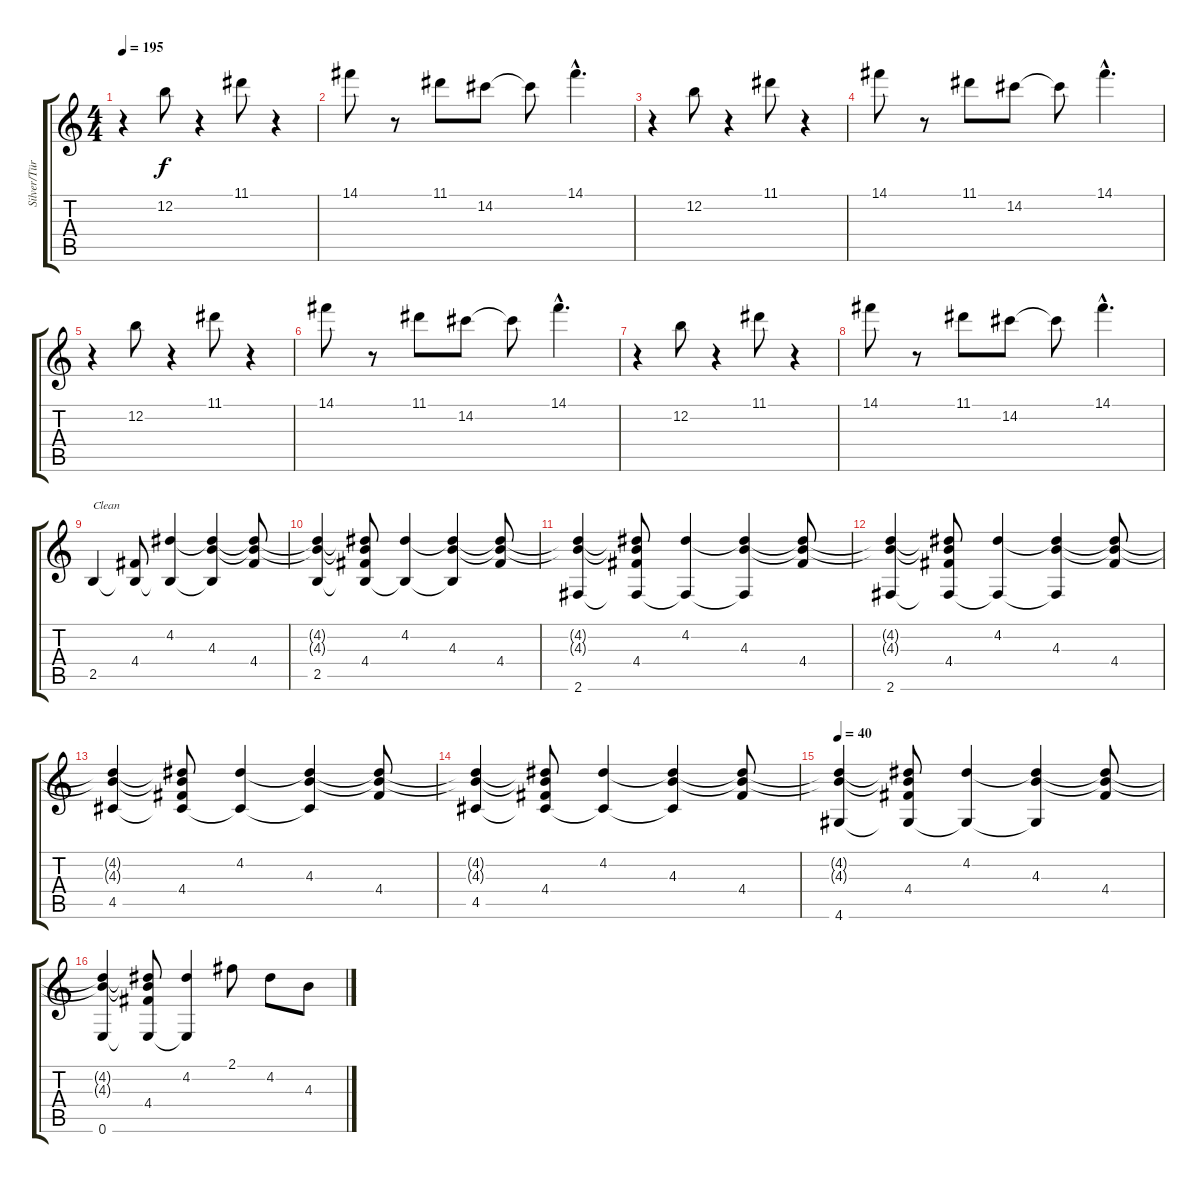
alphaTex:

\track ("Silver/Türk" "Silver/Tür") {instrument electricguitarclean}
\staff {score tabs}
\tuning (E4 B3 G3 D3 A2 E2) {hide}
\ts (4 4)
\tempo 195
\clef g2
\ks c
r.4{dy f} 12.2.8 r.4 11.1.8 r.4 |
14.1.8 r.8 11.1.8 14.2.8 14.2{t}.8 14.1{hac}.4{d} |
r.4 12.2.8 r.4 11.1.8 r.4 |
14.1.8 r.8 11.1.8 14.2.8 14.2{t}.8 14.1{hac}.4{d} |
r.4 12.2.8 r.4 11.1.8 r.4 |
14.1.8 r.8 11.1.8 14.2.8 14.2{t}.8 14.1{hac}.4{d} |
r.4 12.2.8 r.4 11.1.8 r.4 |
14.1.8 r.8 11.1.8 14.2.8 14.2{t}.8 14.1{hac}.4{d} |
2.5.4{txt "Clean" instrument electricguitarclean} (4.4 2.5{t}).8 (4.2 2.5{t}).4 (4.2{t} 4.3 2.5{t}).4 (4.2{t} 4.3{t} 4.4).8 |
(4.2{t} 4.3{t} 2.5).4 (4.2{t} 4.3{t} 4.4 2.5{t}).8 (4.2 2.5{t}).4 (4.2{t} 4.3 2.5{t}).4 (4.2{t} 4.3{t} 4.4).8 |
(4.2{t} 4.3{t} 2.6).4 (4.2{t} 4.3{t} 4.4 2.6{t}).8 (4.2 2.6{t}).4 (4.2{t} 4.3 2.6{t}).4 (4.2{t} 4.3{t} 4.4).8 |
(4.2{t} 4.3{t} 2.6).4 (4.2{t} 4.3{t} 4.4 2.6{t}).8 (4.2 2.6{t}).4 (4.2{t} 4.3 2.6{t}).4 (4.2{t} 4.3{t} 4.4).8 |
(4.2{t} 4.3{t} 4.5).4 (4.2{t} 4.3{t} 4.4 4.5{t}).8 (4.2 4.5{t}).4 (4.2{t} 4.3 4.5{t}).4 (4.2{t} 4.3{t} 4.4).8 |
(4.2{t} 4.3{t} 4.5).4 (4.2{t} 4.3{t} 4.4 4.5{t}).8 (4.2 4.5{t}).4 (4.2{t} 4.3 4.5{t}).4 (4.2{t} 4.3{t} 4.4).8 |
\tempo 40
(4.2{t} 4.3{t} 4.6).4 (4.2{t} 4.3{t} 4.4 4.6{t}).8 (4.2 4.6{t}).4 (4.2{t} 4.3 4.6{t}).4 (4.2{t} 4.3{t} 4.4).8 |
(4.2{t} 4.3{t} 0.6).4 (4.2{t} 4.3{t} 4.4 0.6{t}).8 (4.2 0.6{t}).4 2.1.8 4.2.8 4.3.8
